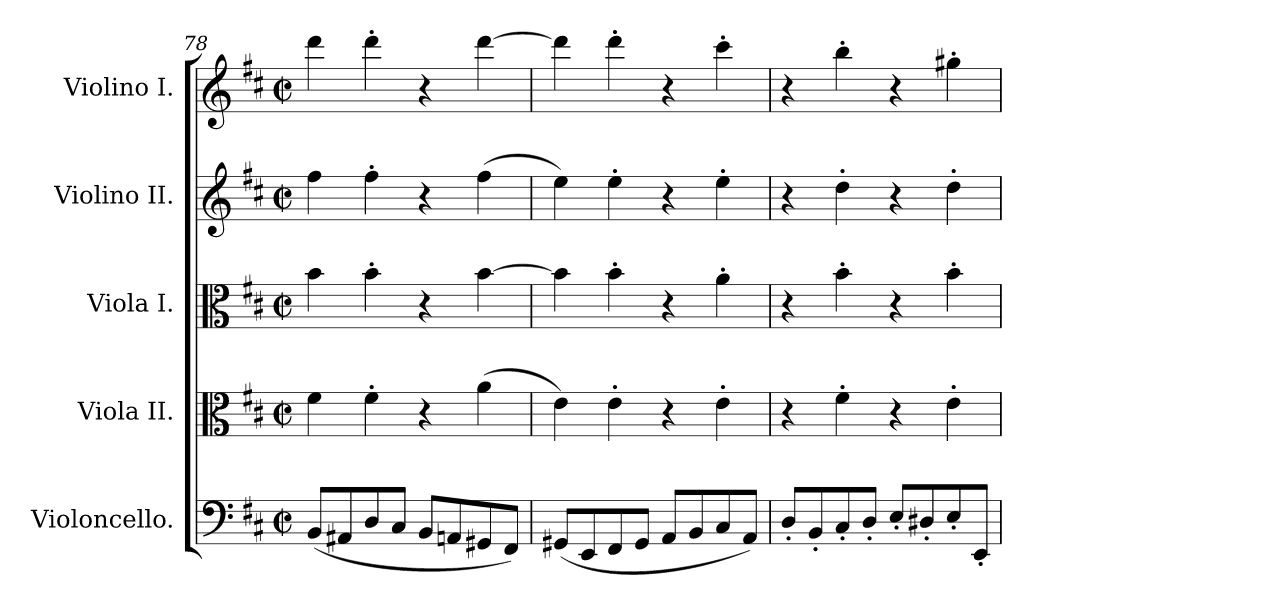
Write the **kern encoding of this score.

**kern	**kern	**kern	**kern	**kern
*part5	*part4	*part3	*part2	*part1
*staff5	*staff4	*staff3	*staff2	*staff1
*I"Violoncello.	*I"Viola II.	*I"Viola I.	*I"Violino II.	*I"Violino I.
*I'Vc	*I'Vla	*I'Vla	*I'Vln	*I'Vln
!!LO:LB:g=z
*clefF4	*clefC3	*clefC3	*clefG2	*clefG2
*k[f#c#]	*k[f#c#]	*k[f#c#]	*k[f#c#]	*k[f#c#]
*M2/2	*M2/2	*M2/2	*M2/2	*M2/2
*met(c|)	*met(c|)	*met(c|)	*met(c|)	*met(c|)
=78	=78	=78	=78	=78
(<8BB/L	4f#\	4b\	4ff#\	4ddd\
8AA#X/	.	.	.	.
8D/	4f#'\	4b'\	4ff#'\	4ddd'\
8C#/J	.	.	.	.
8BB/L	4r	4r	4r	4r
8AAn/	.	.	.	.
8GG#X/	(>4a\	[4b\	(>4ff#\	[4ddd\
8FF#/J)	.	.	.	.
=79	=79	=79	=79	=79
(<8GG#X/L	4e\)	4b\]	4ee\)	4ddd\]
8EE/	.	.	.	.
8FF#/	4e'\	4b'\	4ee'\	4ddd'\
8GG#/J	.	.	.	.
8AA/L	4r	4r	4r	4r
8BB/	.	.	.	.
8C#/	4e'\	4a'\	4ee'\	4ccc#'\
8AA/J)	.	.	.	.
=80	=80	=80	=80	=80
8D'/L	4r	4r	4r	4r
8BB'/	.	.	.	.
8C#'/	4f#'\	4b'\	4dd'\	4bb'\
8D'/J	.	.	.	.
8E'/L	4r	4r	4r	4r
8D#X'/	.	.	.	.
8E'/	4e'\	4b'\	4dd'\	4gg#X'\
8EE'/J	.	.	.	.
=	=	=	=	=
*-	*-	*-	*-	*-
